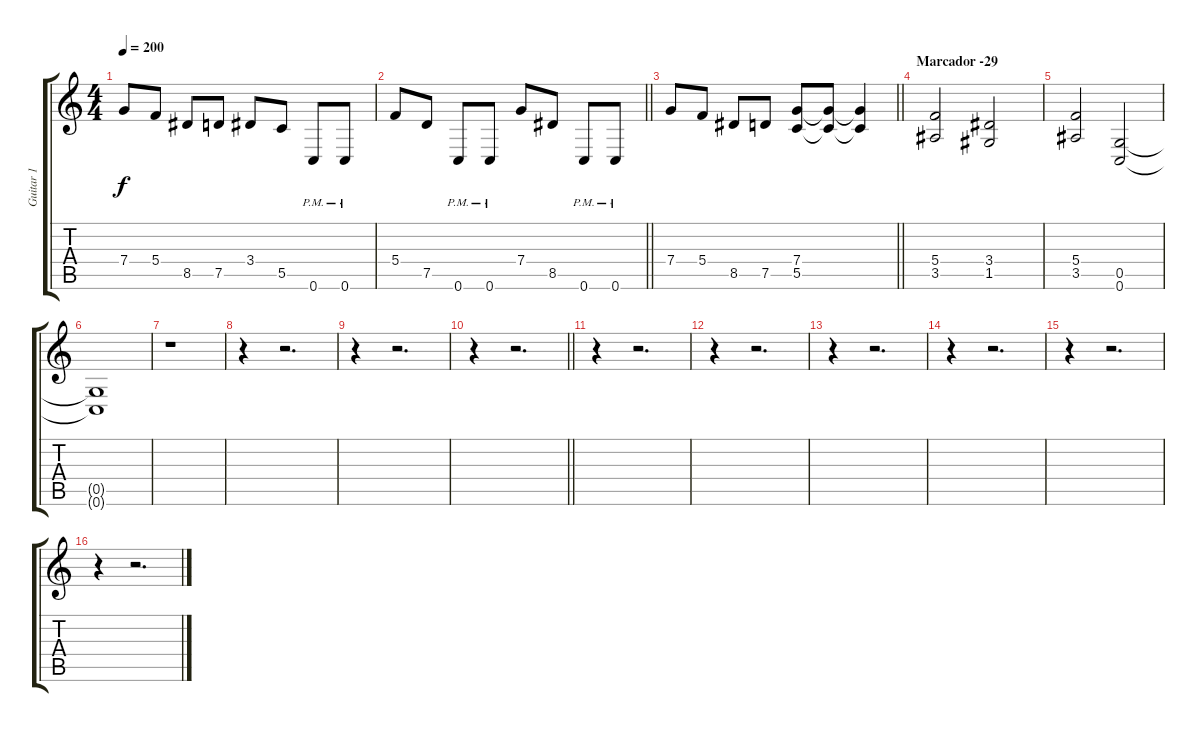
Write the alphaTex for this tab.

\track ("Guitar 1" "Guitar 1") {instrument distortionguitar}
\staff {score tabs}
\tuning (D4 A3 F3 C3 G2 C2) {hide}
\ts (4 4)
\tempo 200
\clef g2
\ks c
7.4.8{dy f} 5.4.8 8.5.8 7.5.8 3.4.8 5.5.8 0.6{pm}.8 0.6{pm}.8 |
\barLineRight lightlight
5.4.8 7.5.8 0.6{pm}.8 0.6{pm}.8 7.4.8 8.5.8 0.6{pm}.8 0.6{pm}.8 |
\barLineRight lightlight
7.4.8 5.4.8 8.5.8 7.5.8 (7.4 5.5).8 (7.4{t} 5.5{t}).8 (7.4{t} 5.5{t}).4 |
\section ("" "Marcador -29")
(5.4 3.5).2 (3.4 1.5).2 |
(5.4 3.5).2 (0.5 0.6).2 |
(0.5{t} 0.6{t}).1 |
r.1 |
r.4 r.2{d} |
r.4 r.2{d} |
\barLineRight lightlight
r.4 r.2{d} |
r.4 r.2{d} |
r.4 r.2{d} |
r.4 r.2{d} |
r.4 r.2{d} |
r.4 r.2{d} |
r.4 r.2{d}
